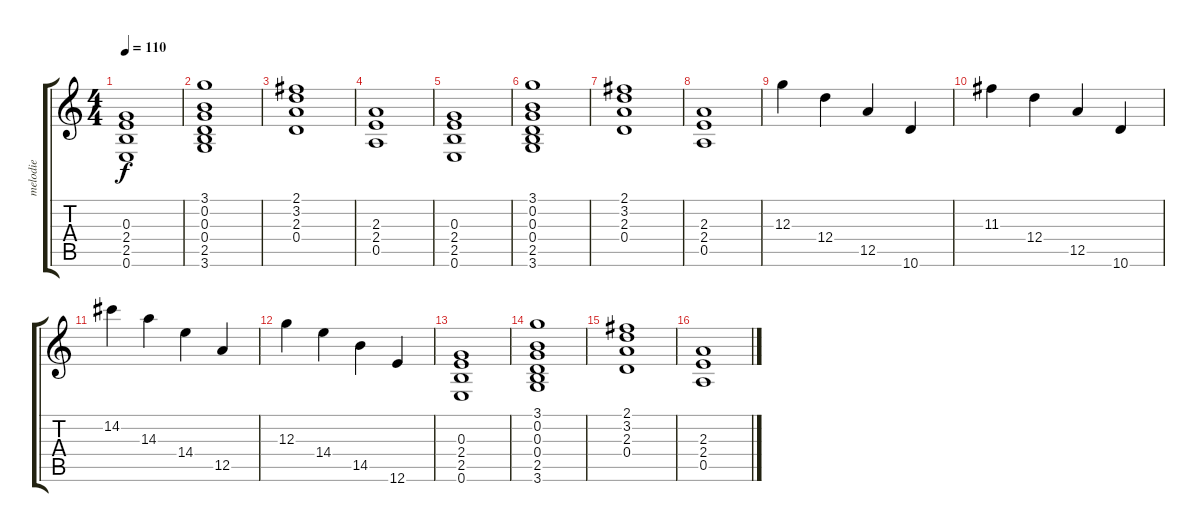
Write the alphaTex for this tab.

\track ("melodie" "melodie") {instrument electricguitarclean}
\staff {score tabs}
\tuning (E4 B3 G3 D3 A2 E2) {hide}
\ts (4 4)
\tempo 110
\clef g2
\ks c
(0.3 2.4 2.5 0.6).1{dy f} |
(3.1 0.2 0.3 0.4 2.5 3.6).1 |
(2.1 3.2 2.3 0.4).1 |
(2.3 2.4 0.5).1 |
(0.3 2.4 2.5 0.6).1 |
(3.1 0.2 0.3 0.4 2.5 3.6).1 |
(2.1 3.2 2.3 0.4).1 |
(2.3 2.4 0.5).1 |
12.3.4 12.4.4 12.5.4 10.6.4 |
11.3.4 12.4.4 12.5.4 10.6.4 |
14.2.4 14.3.4 14.4.4 12.5.4 |
12.3.4 14.4.4 14.5.4 12.6.4 |
(0.3 2.4 2.5 0.6).1 |
(3.1 0.2 0.3 0.4 2.5 3.6).1 |
(2.1 3.2 2.3 0.4).1 |
(2.3 2.4 0.5).1
